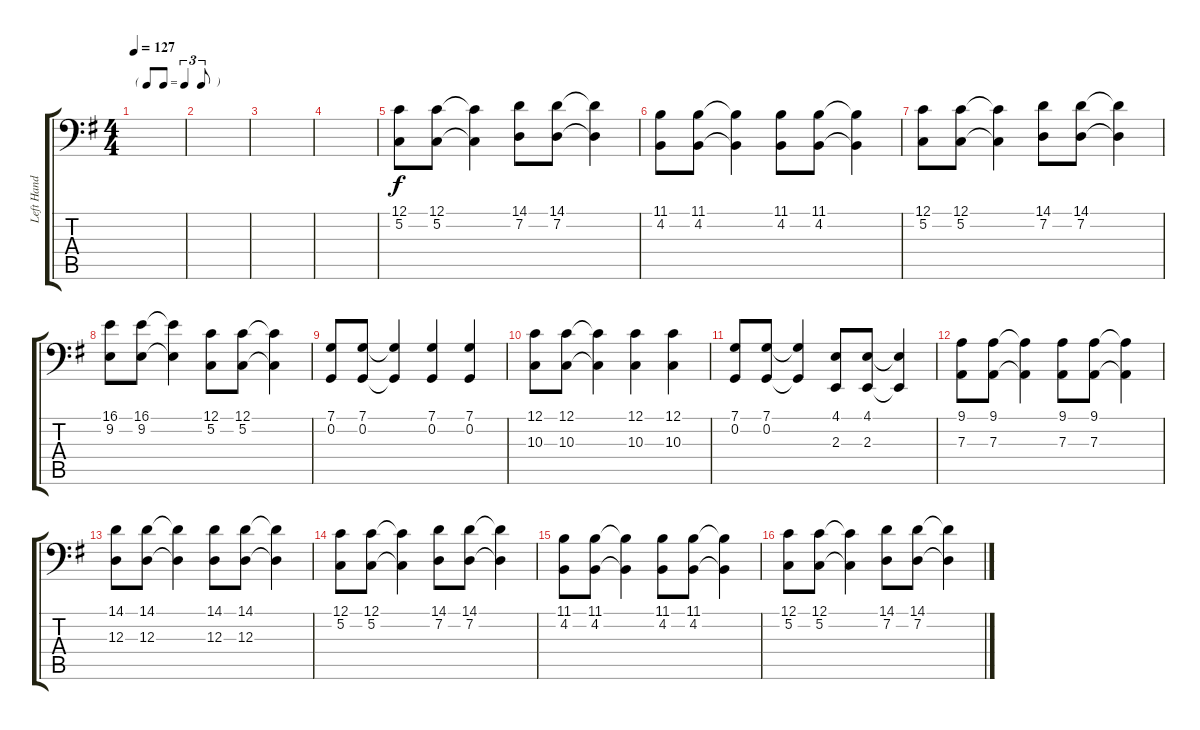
\track ("Left Hand" "Left Hand") {instrument electricgrandpiano}
\staff {score tabs}
\tuning (C3 G2 D2 A1 E1 B0) {hide}
\ts (4 4)
\tf triplet8th
\tempo 127
\clef f4
\ks g
|
|
|
|
(12.1 5.2).8 (12.1 5.2).8 (12.1{t} 5.2{t}).4 (14.1 7.2).8 (14.1 7.2).8 (14.1{t} 7.2{t}).4 |
(11.1 4.2).8 (11.1 4.2).8 (11.1{t} 4.2{t}).4 (11.1 4.2).8 (11.1 4.2).8 (11.1{t} 4.2{t}).4 |
(12.1 5.2).8 (12.1 5.2).8 (12.1{t} 5.2{t}).4 (14.1 7.2).8 (14.1 7.2).8 (14.1{t} 7.2{t}).4 |
(16.1 9.2).8 (16.1 9.2).8 (16.1{t} 9.2{t}).4 (12.1 5.2).8 (12.1 5.2).8 (12.1{t} 5.2{t}).4 |
(7.1 0.2).8 (7.1 0.2).8 (7.1{t} 0.2{t}).4 (7.1 0.2).4 (7.1 0.2).4 |
(12.1 10.3).8 (12.1 10.3).8 (12.1{t} 10.3{t}).4 (12.1 10.3).4 (12.1 10.3).4 |
(7.1 0.2).8 (7.1 0.2).8 (7.1{t} 0.2{t}).4 (4.1 2.3).8 (4.1 2.3).8 (4.1{t} 2.3{t}).4 |
(9.1 7.3).8 (9.1 7.3).8 (9.1{t} 7.3{t}).4 (9.1 7.3).8 (9.1 7.3).8 (9.1{t} 7.3{t}).4 |
(14.1 12.3).8 (14.1 12.3).8 (14.1{t} 12.3{t}).4 (14.1 12.3).8 (14.1 12.3).8 (14.1{t} 12.3{t}).4 |
(12.1 5.2).8 (12.1 5.2).8 (12.1{t} 5.2{t}).4 (14.1 7.2).8 (14.1 7.2).8 (14.1{t} 7.2{t}).4 |
(11.1 4.2).8 (11.1 4.2).8 (11.1{t} 4.2{t}).4 (11.1 4.2).8 (11.1 4.2).8 (11.1{t} 4.2{t}).4 |
(12.1 5.2).8 (12.1 5.2).8 (12.1{t} 5.2{t}).4 (14.1 7.2).8 (14.1 7.2).8 (14.1{t} 7.2{t}).4
